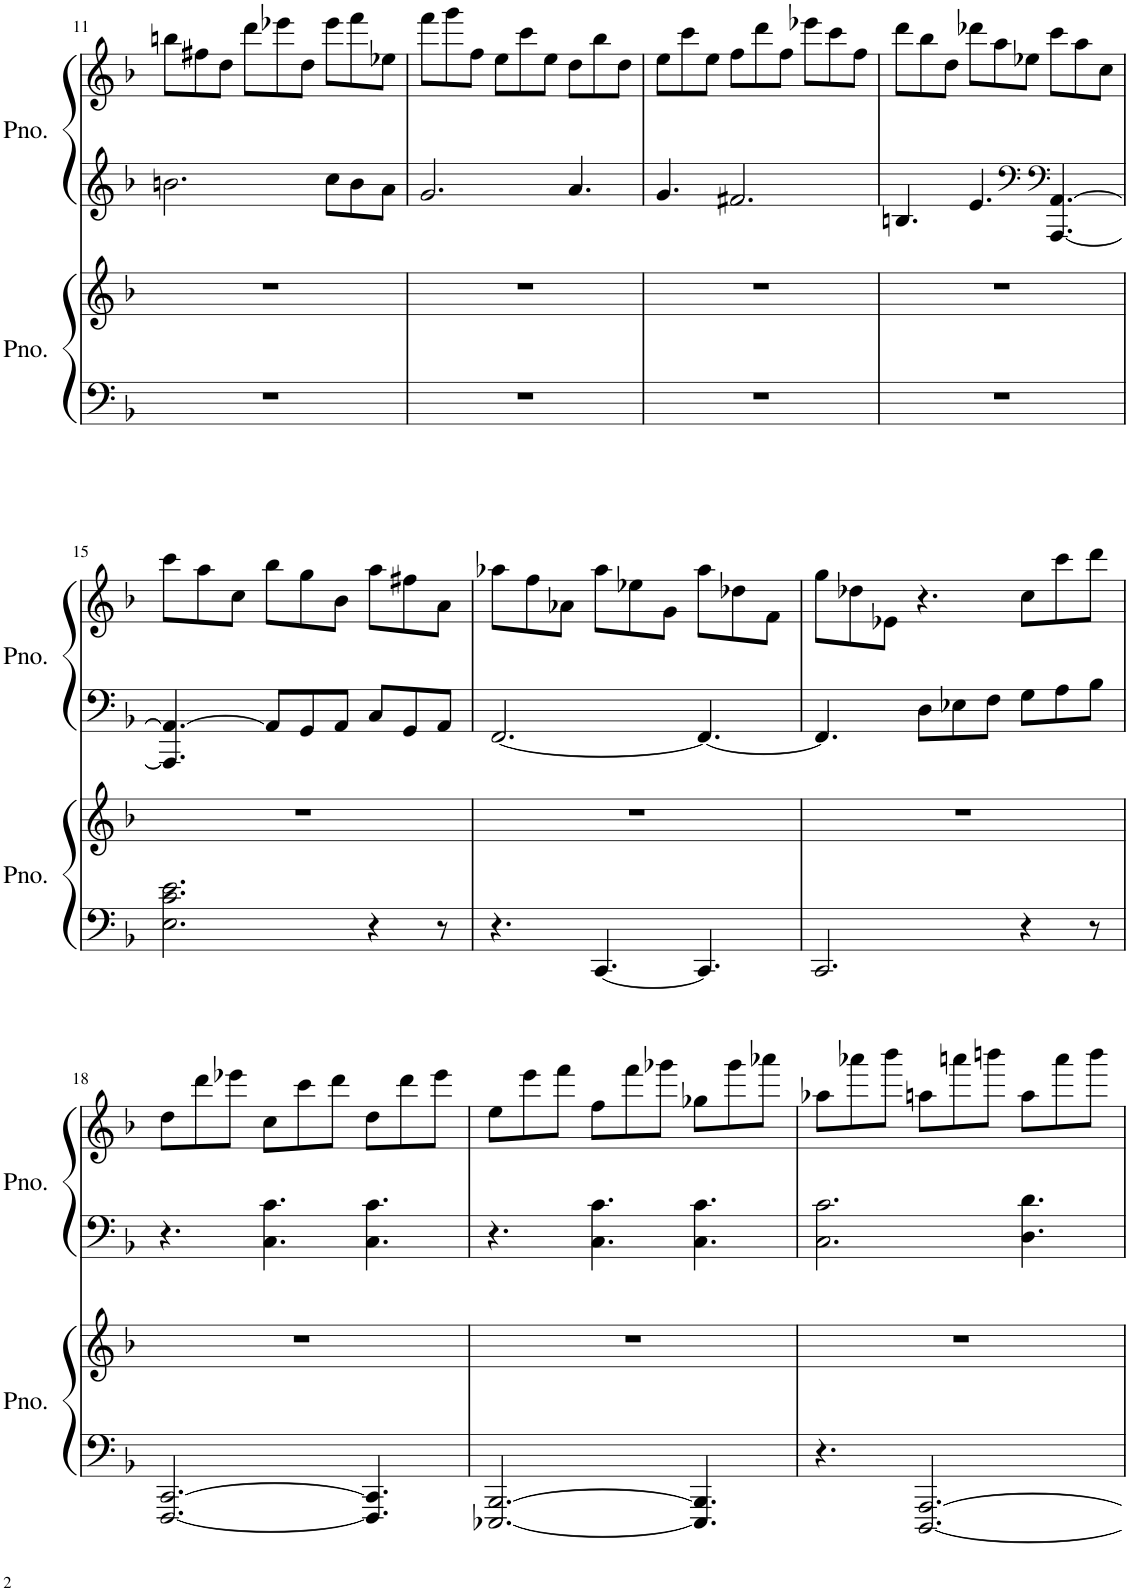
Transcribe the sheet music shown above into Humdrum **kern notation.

**kern	**kern	**kern	**kern
*part2	*part2	*part1	*part1
*staff4	*staff3	*staff2	*staff1
*I"Piano	*	*I"Piano	*
*I'Pno.	*	*I'Pno.	*
!!LO:PB:g=z
*clefF4	*clefG2	*clefG2	*clefG2
*k[b-]	*k[b-]	*k[b-]	*k[b-]
*M9/8	*M9/8	*M9/8	*M9/8
=11	=11	=11	=11
8%9r	8%9r	2.bn\	8bbn\L
.	.	.	8ff#X\
.	.	.	8dd\J
.	.	.	8ddd\L
.	.	.	8eee-X\
.	.	.	8dd\J
.	.	8cc\L	8eee-\L
.	.	8b\	8fff\
.	.	8a\J	8ee-X\J
=12	=12	=12	=12
8%9r	8%9r	2.g/	8fff\L
.	.	.	8ggg\
.	.	.	8ff\J
.	.	.	8ee\L
.	.	.	8ccc\
.	.	.	8ee\J
.	.	4.a/	8dd\L
.	.	.	8bb-\
.	.	.	8dd\J
=13	=13	=13	=13
8%9r	8%9r	4.g/	8ee\L
.	.	.	8ccc\
.	.	.	8ee\J
.	.	2.f#X/	8ff\L
.	.	.	8ddd\
.	.	.	8ff\J
.	.	.	8eee-X\L
.	.	.	8ccc\
.	.	.	8ff\J
=14	=14	=14	=14
8%9r	8%9r	4.Bn/	8ddd\L
.	.	.	8bb-\
.	.	.	8dd\J
.	.	4.e/	8ddd-X\L
.	.	.	8aa\
*	*	*clefF4	*
.	.	.	8ee-X\J
*	*	*clefF4	*
.	.	[4.AAA/ [4.AA/	8ccc\L
.	.	.	8aa\
.	.	.	8cc\J
!!LO:LB:g=z
=15	=15	=15	=15
2.E\ 2.c\ 2.e\	8%9r	4.AAA/] 4.AA/_	8ccc\L
.	.	.	8aa\
.	.	.	8cc\J
.	.	8AA/L]	8bb-\L
.	.	8GG/	8gg\
.	.	8AA/J	8b-\J
4r	.	8C/L	8aa\L
.	.	8GG/	8ff#X\
8r	.	8AA/J	8a\J
=16	=16	=16	=16
4.r	8%9r	[2.FF/	8aa-X\L
.	.	.	8ff\
.	.	.	8a-X\J
[4.CC/	.	.	8aa-\L
.	.	.	8ee-X\
.	.	.	8g\J
4.CC/]	.	4.FF/_	8aa-\L
.	.	.	8dd-X\
.	.	.	8f\J
=17	=17	=17	=17
2.CC/	8%9r	4.FF/]	8gg\L
.	.	.	8dd-X\
.	.	.	8e-X\J
.	.	8D\L	4.r
.	.	8E-X\	.
.	.	8F\J	.
4r	.	8G\L	8cc\L
.	.	8A\	8ccc\
8r	.	8B-\J	8ddd\J
!!LO:LB:g=z
=18	=18	=18	=18
[2.FFF/ [2.CC/	8%9r	4.r	8dd\L
.	.	.	8ddd\
.	.	.	8eee-X\J
.	.	4.C\ 4.c\	8cc\L
.	.	.	8ccc\
.	.	.	8ddd\J
4.FFF/] 4.CC/]	.	4.C\ 4.c\	8dd\L
.	.	.	8ddd\
.	.	.	8eee-\J
=19	=19	=19	=19
[2.EEE-X/ [2.BBB-/	8%9r	4.r	8ee\L
.	.	.	8eee\
.	.	.	8fff\J
.	.	4.C\ 4.c\	8ff\L
.	.	.	8fff\
.	.	.	8ggg-X\J
4.EEE-/] 4.BBB-/]	.	4.C\ 4.c\	8gg-X\L
.	.	.	8ggg-\
.	.	.	8aaa-X\J
=20	=20	=20	=20
4.r	8%9r	2.C\ 2.c\	8aa-X\L
.	.	.	8aaa-X\
.	.	.	8bbb-\J
[2.DDD/ [2.AAA/	.	.	8aan\L
.	.	.	8aaan\
.	.	.	8bbbn\J
.	.	4.D\ 4.d\	8aa\L
.	.	.	8aaa\
.	.	.	8bbb\J
=	=	=	=
*-	*-	*-	*-
